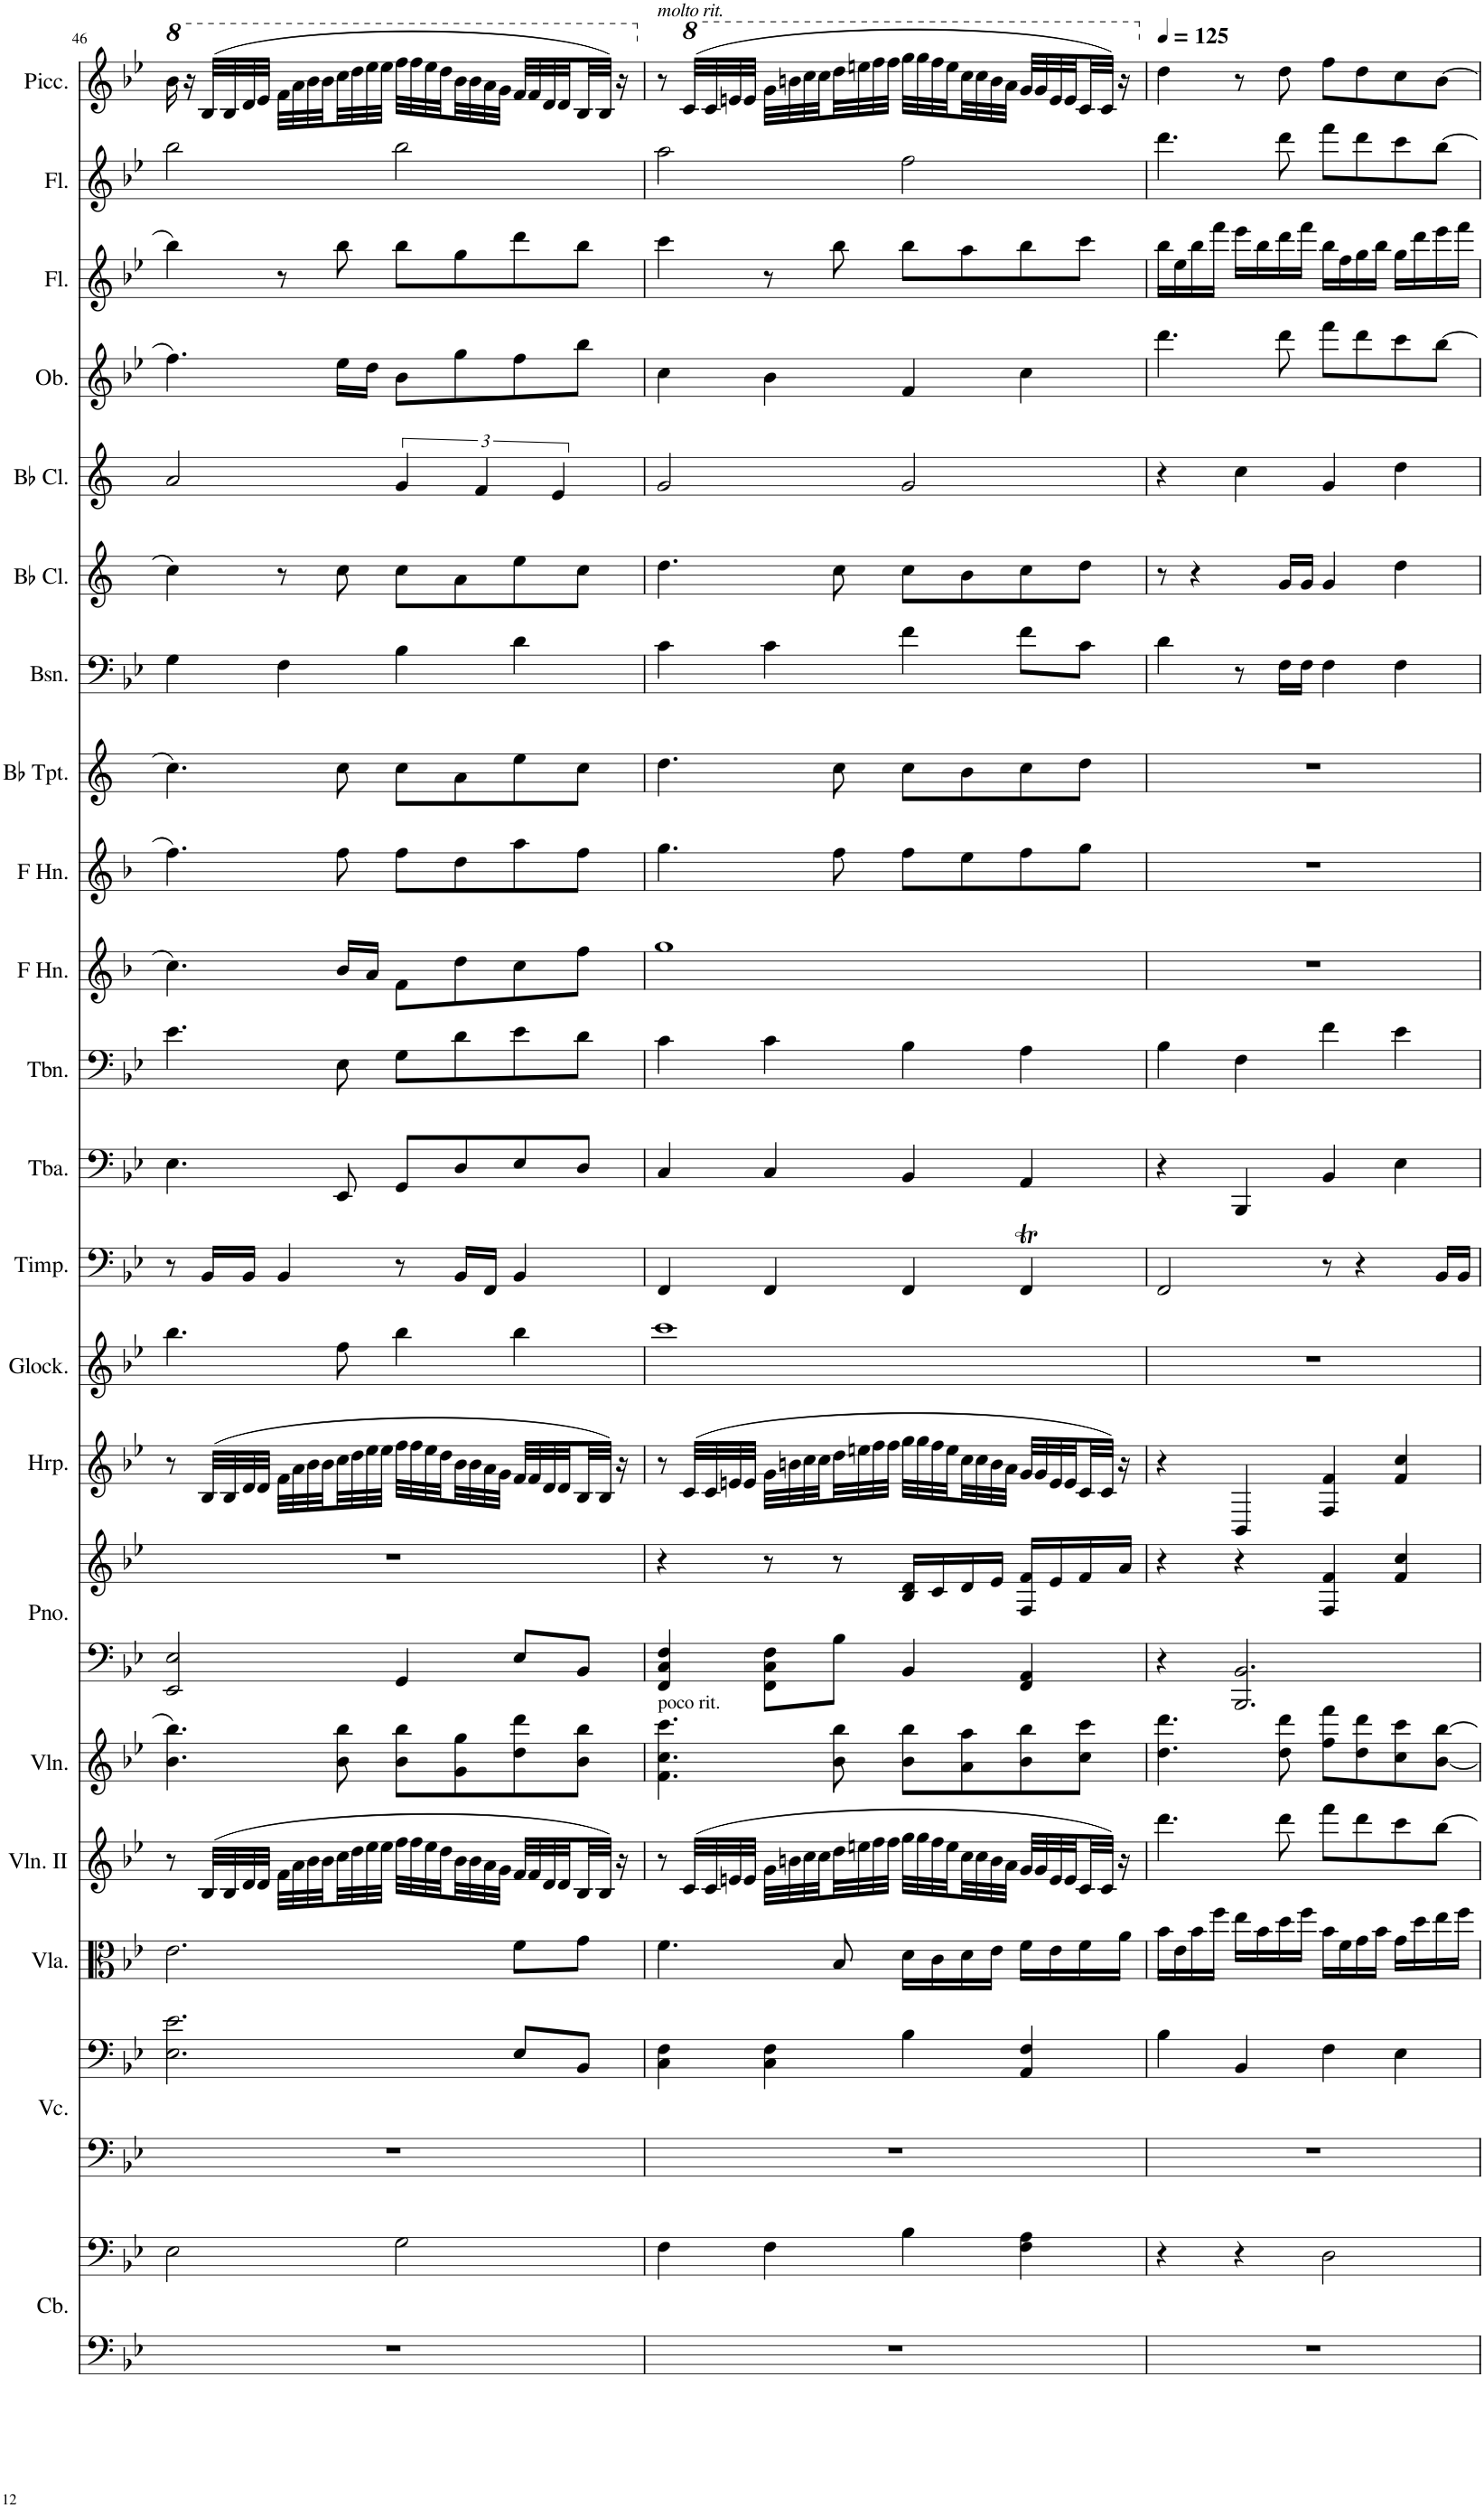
**kern	**kern	**kern	**kern	**kern	**kern	**kern	**kern	**kern	**kern	**kern	**kern	**kern	**kern	**kern	**kern	**kern	**kern	**kern	**kern	**kern	**kern	**kern	**kern
*part21	*part21	*part20	*part20	*part19	*part18	*part17	*part16	*part16	*part15	*part14	*part13	*part12	*part11	*part10	*part9	*part8	*part7	*part6	*part5	*part4	*part3	*part2	*part1
*staff24	*staff23	*staff22	*staff21	*staff20	*staff19	*staff18	*staff17	*staff16	*staff15	*staff14	*staff13	*staff12	*staff11	*staff10	*staff9	*staff8	*staff7	*staff6	*staff5	*staff4	*staff3	*staff2	*staff1
*I"Contrabass	*	*I"Violoncello	*	*I"Viola	*I"Violin II	*I"Violin	*I"Piano	*	*I"Harp	*I"Glockenspiel	*I"Timpani	*I"Tuba	*I"Trombone	*I"Horn in F	*I"Horn in F	*I"Bb Trumpet	*I"Bassoon	*I"Bb Clarinet	*I"Bb Clarinet	*I"Oboe	*I"Flute	*I"Flute	*I"Piccolo
*I'Cb.	*	*I'Vc.	*	*I'Vla.	*I'Vln. II	*I'Vln.	*I'Pno.	*	*I'Hrp.	*I'Glock.	*I'Timp.	*I'Tba.	*I'Tbn.	*	*	*I'Bb Tpt.	*I'Bsn.	*I'Bb Cl.	*I'Bb Cl.	*I'Ob.	*I'Fl.	*I'Fl.	*I'Picc.
!!LO:PB:g=z
*clefF4	*clefF4	*clefF4	*clefF4	*clefC3	*clefG2	*clefG2	*clefF4	*clefG2	*clefG2	*clefG2	*clefF4	*clefF4	*clefF4	*clefG2	*clefG2	*clefG2	*clefF4	*clefG2	*clefG2	*clefG2	*clefG2	*clefG2	*clefG2
*Trd7c12	*Trd7c12	*	*	*	*	*	*	*	*	*Trd-14c-24	*	*	*	*Trd4c7	*Trd4c7	*Trd1c2	*	*Trd1c2	*Trd1c2	*	*	*	*Trd-7c-12
*k[b-e-]	*k[b-e-]	*k[b-e-]	*k[b-e-]	*k[b-e-]	*k[b-e-]	*k[b-e-]	*k[b-e-]	*k[b-e-]	*k[b-e-]	*k[b-e-]	*k[b-e-]	*k[b-e-]	*k[b-e-]	*k[b-]	*k[b-]	*k[]	*k[b-e-]	*k[]	*k[]	*k[b-e-]	*k[b-e-]	*k[b-e-]	*k[b-e-]
*M4/4	*M4/4	*M4/4	*M4/4	*M4/4	*M4/4	*M4/4	*M4/4	*M4/4	*M4/4	*M4/4	*M4/4	*M4/4	*M4/4	*M4/4	*M4/4	*M4/4	*M4/4	*M4/4	*M4/4	*M4/4	*M4/4	*M4/4	*M4/4
*	*	*	*	*	*	*	*	*	*	*	*	*	*	*	*	*	*	*	*	*	*	*	*8va
=46	=46	=46	=46	=46	=46	=46	=46	=46	=46	=46	=46	=46	=46	=46	=46	=46	=46	=46	=46	=46	=46	=46	=46
1r	2E-\	1r	2.E-\ 2.e-\	2.e-\	8r	4.b-\ 4.bb-\	2EE-/ 2E-/	1r	8r	4.bb-\	8r	4.E-\	4.e-\	4.cc\	4.ff\	4.cc\	4G\	4cc\	2a/	4.ff\	4bb-\	2bb-\	16bb-\
.	.	.	.	.	.	.	.	.	.	.	.	.	.	.	.	.	.	.	.	.	.	.	16r
.	.	.	.	.	(32B-/LLL	.	.	.	(32B-/LLL	.	16BB-/LL	.	.	.	.	.	.	.	.	.	.	.	(32b-/LLL
.	.	.	.	.	32B-/	.	.	.	32B-/	.	.	.	.	.	.	.	.	.	.	.	.	.	32b-/
.	.	.	.	.	32d/	.	.	.	32d/	.	16BB-/JJ	.	.	.	.	.	.	.	.	.	.	.	32dd/
.	.	.	.	.	32d/JJJ	.	.	.	32d/JJJ	.	.	.	.	.	.	.	.	.	.	.	.	.	32ee-/JJJ
.	.	.	.	.	32f\LLL	.	.	.	32f\LLL	.	4BB-/	.	.	.	.	.	4F\	8r	.	.	8r	.	32ff\LLL
.	.	.	.	.	32a\	.	.	.	32a\	.	.	.	.	.	.	.	.	.	.	.	.	.	32aa\
.	.	.	.	.	32b-\	.	.	.	32b-\	.	.	.	.	.	.	.	.	.	.	.	.	.	32bb-\
.	.	.	.	.	32b-\	.	.	.	32b-\	.	.	.	.	.	.	.	.	.	.	.	.	.	32bb-\
.	.	.	.	.	32cc\	8b-\ 8bb-\	.	.	32cc\	8ff\	.	8EE-/	8E-\	16b-/LL	8ff\	8cc\	.	8cc\	.	16ee-\LL	8bb-\	.	32ccc\
.	.	.	.	.	32dd\	.	.	.	32dd\	.	.	.	.	.	.	.	.	.	.	.	.	.	32ddd\
.	.	.	.	.	32ee-\	.	.	.	32ee-\	.	.	.	.	16a/JJ	.	.	.	.	.	16dd\JJ	.	.	32eee-\
.	.	.	.	.	32ee-\JJJ	.	.	.	32ee-\JJJ	.	.	.	.	.	.	.	.	.	.	.	.	.	32eee-\JJJ
.	2G\	.	.	.	32ff\LLL	8b-\ 8bb-\L	4GG/	.	32ff\LLL	4bb-\	8r	8GG/L	8G\L	8f\L	8ff\L	8cc\L	4B-\	8cc\L	6g/	8b-\L	8bb-\L	2bb-\	32fff\LLL
.	.	.	.	.	32ff\	.	.	.	32ff\	.	.	.	.	.	.	.	.	.	.	.	.	.	32fff\
.	.	.	.	.	32ee-\	.	.	.	32ee-\	.	.	.	.	.	.	.	.	.	.	.	.	.	32eee-\
.	.	.	.	.	32dd\	.	.	.	32dd\	.	.	.	.	.	.	.	.	.	.	.	.	.	32ddd\
.	.	.	.	.	32b-\	8g\ 8gg\	.	.	32b-\	.	16BB-/LL	8D/	8d\	8dd\	8dd\	8a\	.	8a\	.	8gg\	8gg\	.	32bb-\
.	.	.	.	.	32b-\	.	.	.	32b-\	.	.	.	.	.	.	.	.	.	.	.	.	.	32bb-\
.	.	.	.	.	.	.	.	.	.	.	.	.	.	.	.	.	.	.	6f/	.	.	.	.
.	.	.	.	.	32a\	.	.	.	32a\	.	16FF/JJ	.	.	.	.	.	.	.	.	.	.	.	32aa\
.	.	.	.	.	32g\JJJ	.	.	.	32g\JJJ	.	.	.	.	.	.	.	.	.	.	.	.	.	32gg\JJJ
.	.	.	8E-/L	8f\L	32f/LLL	8dd\ 8ddd\	8E-/L	.	32f/LLL	4bb-\	4BB-/	8E-/	8e-\	8cc\	8aa\	8ee\	4d\	8ee\	.	8ff\	8ddd\	.	32ff/LLL
.	.	.	.	.	32f/	.	.	.	32f/	.	.	.	.	.	.	.	.	.	.	.	.	.	32ff/
.	.	.	.	.	32d/	.	.	.	32d/	.	.	.	.	.	.	.	.	.	.	.	.	.	32dd/
.	.	.	.	.	.	.	.	.	.	.	.	.	.	.	.	.	.	.	6e/	.	.	.	.
.	.	.	.	.	32d/	.	.	.	32d/	.	.	.	.	.	.	.	.	.	.	.	.	.	32dd/
.	.	.	8BB-/J	8g\J	32B-/	8b-\ 8bb-\J	8BB-/J	.	32B-/	.	.	8D/J	8d\J	8ff\J	8ff\J	8cc\J	.	8cc\J	.	8bb-\J	8bb-\J	.	32b-/
.	.	.	.	.	32B-/JJJ)	.	.	.	32B-/JJJ)	.	.	.	.	.	.	.	.	.	.	.	.	.	32b-/JJJ)
.	.	.	.	.	16r	.	.	.	16r	.	.	.	.	.	.	.	.	.	.	.	.	.	16r
=47	=47	=47	=47	=47	=47	=47	=47	=47	=47	=47	=47	=47	=47	=47	=47	=47	=47	=47	=47	=47	=47	=47	=47
*	*	*	*	*	*	*	*	*	*	*	*	*	*	*	*	*	*	*	*	*	*	*	*X8va
!	!	!	!	!	!	!	!	!	!	!	!	!	!	!	!	!	!	!	!	!	!	!	!LO:TX:a:i:t=molto rit.
!	!	!	!	!	!	!LO:TX:a:t=poco rit.	!	!	!	!	!	!	!	!	!	!	!	!	!	!	!	!	!
1r	4F\	1r	4C\ 4F\	4.f\	8r	4.f\ 4.cc\ 4.ccc\	4FF/ 4C/ 4F/	4r	8r	1ccc	4FF/	4C/	4c\	1gg	4.gg\	4.dd\	4c\	4.dd\	2g/	4cc\	4ccc\	2aa\	8r
*	*	*	*	*	*	*	*	*	*	*	*	*	*	*	*	*	*	*	*	*	*	*	*8va
.	.	.	.	.	(32c/LLL	.	.	.	(32c/LLL	.	.	.	.	.	.	.	.	.	.	.	.	.	(32cc/LLL
.	.	.	.	.	32c/	.	.	.	32c/	.	.	.	.	.	.	.	.	.	.	.	.	.	32cc/
.	.	.	.	.	32en/	.	.	.	32en/	.	.	.	.	.	.	.	.	.	.	.	.	.	32een/
.	.	.	.	.	32e/JJJ	.	.	.	32e/JJJ	.	.	.	.	.	.	.	.	.	.	.	.	.	32ee/JJJ
.	4F\	.	4C\ 4F\	.	32g\LLL	.	8FF\ 8C\ 8F\L	8r	32g\LLL	.	4FF/	4C/	4c\	.	.	.	4c\	.	.	4b-\	8r	.	32gg\LLL
.	.	.	.	.	32bn\	.	.	.	32bn\	.	.	.	.	.	.	.	.	.	.	.	.	.	32bbn\
.	.	.	.	.	32cc\	.	.	.	32cc\	.	.	.	.	.	.	.	.	.	.	.	.	.	32ccc\
.	.	.	.	.	32cc\	.	.	.	32cc\	.	.	.	.	.	.	.	.	.	.	.	.	.	32ccc\
.	.	.	.	8B-/	32dd\	8b-\ 8bb-\	8B-\J	8r	32dd\	.	.	.	.	.	8ff\	8cc\	.	8cc\	.	.	8bb-\	.	32ddd\
.	.	.	.	.	32een\	.	.	.	32een\	.	.	.	.	.	.	.	.	.	.	.	.	.	32eeen\
.	.	.	.	.	32ff\	.	.	.	32ff\	.	.	.	.	.	.	.	.	.	.	.	.	.	32fff\
.	.	.	.	.	32ff\JJJ	.	.	.	32ff\JJJ	.	.	.	.	.	.	.	.	.	.	.	.	.	32fff\JJJ
.	4B-\	.	4B-\	16d\LL	32gg\LLL	8b-\ 8bb-\L	4BB-/	16B-/ 16d/LL	32gg\LLL	.	4FF/	4BB-/	4B-\	.	8ff\L	8cc\L	4f\	8cc\L	2g/	4f/	8bb-\L	2ff\	32ggg\LLL
.	.	.	.	.	32gg\	.	.	.	32gg\	.	.	.	.	.	.	.	.	.	.	.	.	.	32ggg\
.	.	.	.	16c\	32ff\	.	.	16c/	32ff\	.	.	.	.	.	.	.	.	.	.	.	.	.	32fff\
.	.	.	.	.	32ee\	.	.	.	32ee\	.	.	.	.	.	.	.	.	.	.	.	.	.	32eee\
.	.	.	.	16d\	32cc\	8a\ 8aa\	.	16d/	32cc\	.	.	.	.	.	8ee\	8b\	.	8b\	.	.	8aa\	.	32ccc\
.	.	.	.	.	32cc\	.	.	.	32cc\	.	.	.	.	.	.	.	.	.	.	.	.	.	32ccc\
.	.	.	.	16e-\JJ	32b\	.	.	16e-/JJ	32b\	.	.	.	.	.	.	.	.	.	.	.	.	.	32bb\
.	.	.	.	.	32a\JJJ	.	.	.	32a\JJJ	.	.	.	.	.	.	.	.	.	.	.	.	.	32aa\JJJ
.	4F\ 4A\	.	4AA/ 4F/	16f\LL	32g/LLL	8b-\ 8bb-\	4FF/ 4AA/	16F/ 16f/LL	32g/LLL	.	4FFT/	4AA/	4A\	.	8ff\	8cc\	8f\L	8cc\	.	4cc\	8bb-\	.	32gg/LLL
.	.	.	.	.	32g/	.	.	.	32g/	.	.	.	.	.	.	.	.	.	.	.	.	.	32gg/
.	.	.	.	16e-\	32e/	.	.	16e-/	32e/	.	.	.	.	.	.	.	.	.	.	.	.	.	32ee/
.	.	.	.	.	32e/	.	.	.	32e/	.	.	.	.	.	.	.	.	.	.	.	.	.	32ee/
.	.	.	.	16f\	32c/	8cc\ 8ccc\J	.	16f/	32c/	.	.	.	.	.	8gg\J	8dd\J	8c\J	8dd\J	.	.	8ccc\J	.	32cc/
.	.	.	.	.	32c/JJJ)	.	.	.	32c/JJJ)	.	.	.	.	.	.	.	.	.	.	.	.	.	32cc/JJJ)
.	.	.	.	16a\JJ	16r	.	.	16a/JJ	16r	.	.	.	.	.	.	.	.	.	.	.	.	.	16r
=48	=48	=48	=48	=48	=48	=48	=48	=48	=48	=48	=48	=48	=48	=48	=48	=48	=48	=48	=48	=48	=48	=48	=48
*	*	*	*	*	*	*	*	*	*	*	*	*	*	*	*	*	*	*	*	*	*	*	*X8va
*	*	*	*	*	*	*	*	*	*	*	*	*	*	*	*	*	*	*	*	*	*	*	*MM125
1r	4r	1r	4B-\	16b-\LL	4.ddd\	4.dd\ 4.ddd\	4r	4r	4r	1r	2FF/	4r	4B-\	1r	1r	1r	4d\	8r	4r	4.ddd\	16bb-\LL	4.ddd\	4dd\
.	.	.	.	16e-\	.	.	.	.	.	.	.	.	.	.	.	.	.	.	.	.	16ee-\	.	.
.	.	.	.	16b-\	.	.	.	.	.	.	.	.	.	.	.	.	.	4r	.	.	16bb-\	.	.
.	.	.	.	16ff\JJ	.	.	.	.	.	.	.	.	.	.	.	.	.	.	.	.	16fff\JJ	.	.
.	4r	.	4BB-/	16ee-\LL	.	.	2.BBB-/ 2.BB-/	4r	4BB-/	.	.	4BBB-/	4F\	.	.	.	8r	.	4cc\	.	16eee-\LL	.	8r
.	.	.	.	16b-\	.	.	.	.	.	.	.	.	.	.	.	.	.	.	.	.	16bb-\	.	.
.	.	.	.	16dd\	8ddd\	8dd\ 8ddd\	.	.	.	.	.	.	.	.	.	.	16F\LL	16g/LL	.	8ddd\	16ddd\	8ddd\	8dd\
.	.	.	.	16ff\JJ	.	.	.	.	.	.	.	.	.	.	.	.	16F\JJ	16g/JJ	.	.	16fff\JJ	.	.
.	2D\	.	4F\	16b-\LL	8fff\L	8ff\ 8fff\L	.	4F/ 4f/	4F/ 4f/	.	8r	4BB-/	4f\	.	.	.	4F\	4g/	4g/	8fff\L	16bb-\LL	8fff\L	8ff\L
.	.	.	.	16f\	.	.	.	.	.	.	.	.	.	.	.	.	.	.	.	.	16ff\	.	.
.	.	.	.	16g\	8ddd\	8dd\ 8ddd\	.	.	.	.	4r	.	.	.	.	.	.	.	.	8ddd\	16gg\	8ddd\	8dd\
.	.	.	.	16b-\JJ	.	.	.	.	.	.	.	.	.	.	.	.	.	.	.	.	16bb-\JJ	.	.
.	.	.	4E-\	16g\LL	8ccc\	8cc\ 8ccc\	.	4f/ 4cc/	4f/ 4cc/	.	.	4E-\	4e-\	.	.	.	4F\	4dd\	4dd\	8ccc\	16gg\LL	8ccc\	8cc\
.	.	.	.	16dd\	.	.	.	.	.	.	.	.	.	.	.	.	.	.	.	.	16ddd\	.	.
.	.	.	.	16ee-\	[8bb-\J	[8b-\ [8bb-\J	.	.	.	.	16BB-/LL	.	.	.	.	.	.	.	.	[8bb-\J	16eee-\	[8bb-\J	[8b-\J
.	.	.	.	16ff\JJ	.	.	.	.	.	.	16BB-/JJ	.	.	.	.	.	.	.	.	.	16fff\JJ	.	.
=	=	=	=	=	=	=	=	=	=	=	=	=	=	=	=	=	=	=	=	=	=	=	=
*-	*-	*-	*-	*-	*-	*-	*-	*-	*-	*-	*-	*-	*-	*-	*-	*-	*-	*-	*-	*-	*-	*-	*-
